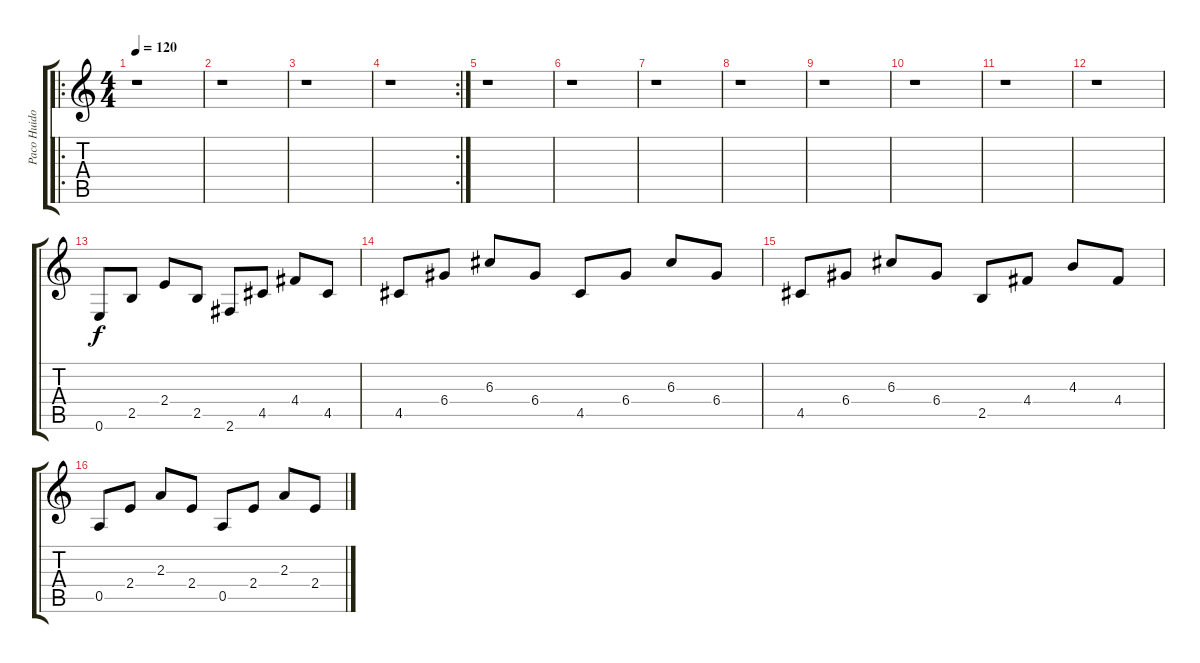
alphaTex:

\track ("Paco Huidobro" "Paco Huido") {instrument electricguitarjazz}
\staff {score tabs}
\tuning (E4 B3 G3 D3 A2 E2) {hide}
\ro
\ts (4 4)
\tempo 120
\clef g2
\ks c
r.1{dy f instrument electricguitarjazz} |
r.1 |
r.1 |
\rc 2
r.1 |
r.1 |
r.1 |
r.1 |
r.1 |
r.1 |
r.1 |
r.1 |
r.1 |
0.6.8 2.5.8 2.4.8 2.5.8 2.6.8 4.5.8 4.4.8 4.5.8 |
4.5.8 6.4.8 6.3.8 6.4.8 4.5.8 6.4.8 6.3.8 6.4.8 |
4.5.8 6.4.8 6.3.8 6.4.8 2.5.8 4.4.8 4.3.8 4.4.8 |
0.5.8 2.4.8 2.3.8 2.4.8 0.5.8 2.4.8 2.3.8 2.4.8
